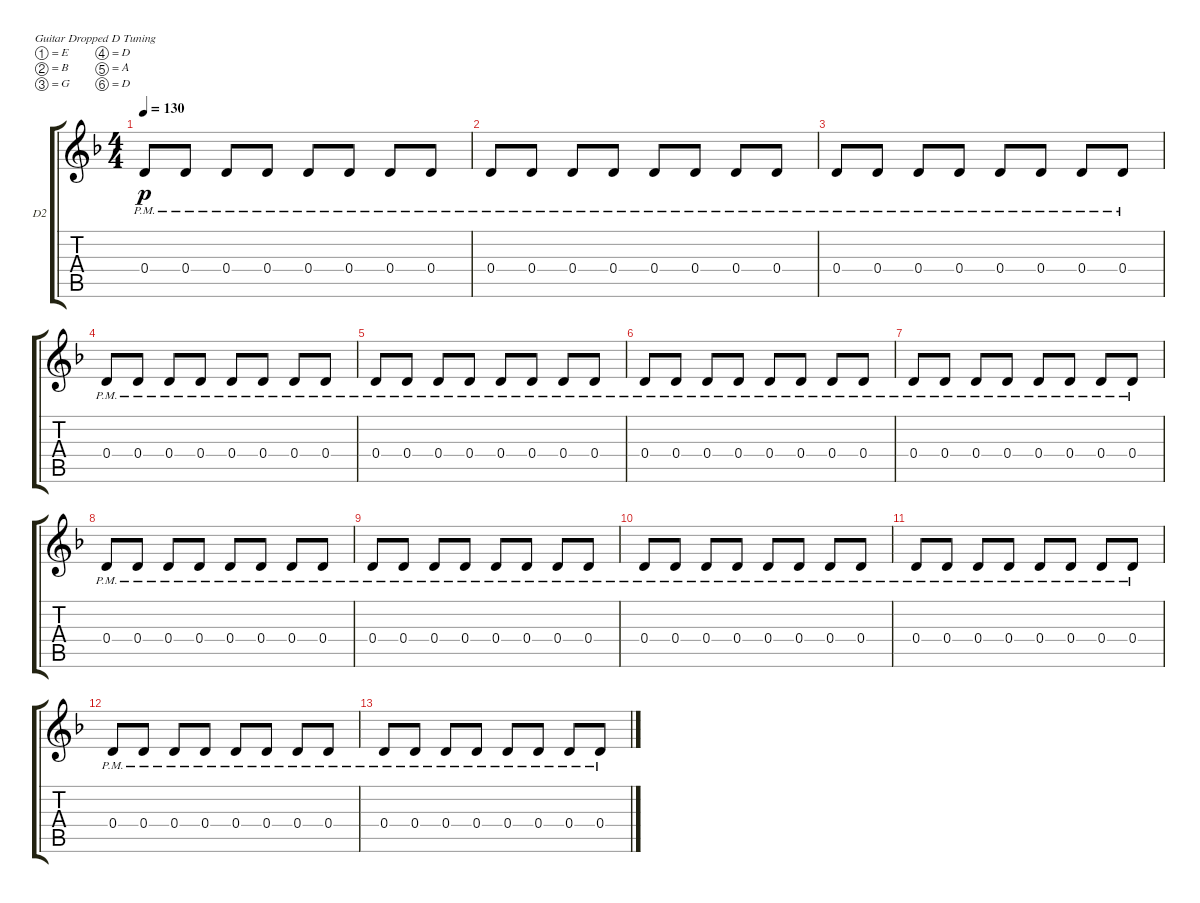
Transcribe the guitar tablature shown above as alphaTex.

\defaultSystemsLayout 4
\bracketExtendMode groupsimilarinstruments
\firstSystemTrackNameOrientation horizontal
\otherSystemsTrackNameOrientation horizontal
\track ("Distortion 2" "D2") {instrument distortionguitar}
\staff {score tabs}
\tuning (E4 B3 G3 D3 A2 D2)
\ts (4 4)
\tempo 130
\clef g2
\ks f
0.4{pm}.8{dy p} 0.4{pm}.8 0.4{pm}.8 0.4{pm}.8 0.4{pm}.8 0.4{pm}.8 0.4{pm}.8 0.4{pm}.8 |
0.4{pm}.8 0.4{pm}.8 0.4{pm}.8 0.4{pm}.8 0.4{pm}.8 0.4{pm}.8 0.4{pm}.8 0.4{pm}.8 |
0.4{pm}.8 0.4{pm}.8 0.4{pm}.8 0.4{pm}.8 0.4{pm}.8 0.4{pm}.8 0.4{pm}.8 0.4{pm}.8 |
0.4{pm}.8 0.4{pm}.8 0.4{pm}.8 0.4{pm}.8 0.4{pm}.8 0.4{pm}.8 0.4{pm}.8 0.4{pm}.8 |
0.4{pm}.8 0.4{pm}.8 0.4{pm}.8 0.4{pm}.8 0.4{pm}.8 0.4{pm}.8 0.4{pm}.8 0.4{pm}.8 |
0.4{pm}.8 0.4{pm}.8 0.4{pm}.8 0.4{pm}.8 0.4{pm}.8 0.4{pm}.8 0.4{pm}.8 0.4{pm}.8 |
0.4{pm}.8 0.4{pm}.8 0.4{pm}.8 0.4{pm}.8 0.4{pm}.8 0.4{pm}.8 0.4{pm}.8 0.4{pm}.8 |
0.4{pm}.8 0.4{pm}.8 0.4{pm}.8 0.4{pm}.8 0.4{pm}.8 0.4{pm}.8 0.4{pm}.8 0.4{pm}.8 |
0.4{pm}.8 0.4{pm}.8 0.4{pm}.8 0.4{pm}.8 0.4{pm}.8 0.4{pm}.8 0.4{pm}.8 0.4{pm}.8 |
0.4{pm}.8 0.4{pm}.8 0.4{pm}.8 0.4{pm}.8 0.4{pm}.8 0.4{pm}.8 0.4{pm}.8 0.4{pm}.8 |
0.4{pm}.8 0.4{pm}.8 0.4{pm}.8 0.4{pm}.8 0.4{pm}.8 0.4{pm}.8 0.4{pm}.8 0.4{pm}.8 |
0.4{pm}.8 0.4{pm}.8 0.4{pm}.8 0.4{pm}.8 0.4{pm}.8 0.4{pm}.8 0.4{pm}.8 0.4{pm}.8 |
0.4{pm}.8 0.4{pm}.8 0.4{pm}.8 0.4{pm}.8 0.4{pm}.8 0.4{pm}.8 0.4{pm}.8 0.4{pm}.8
